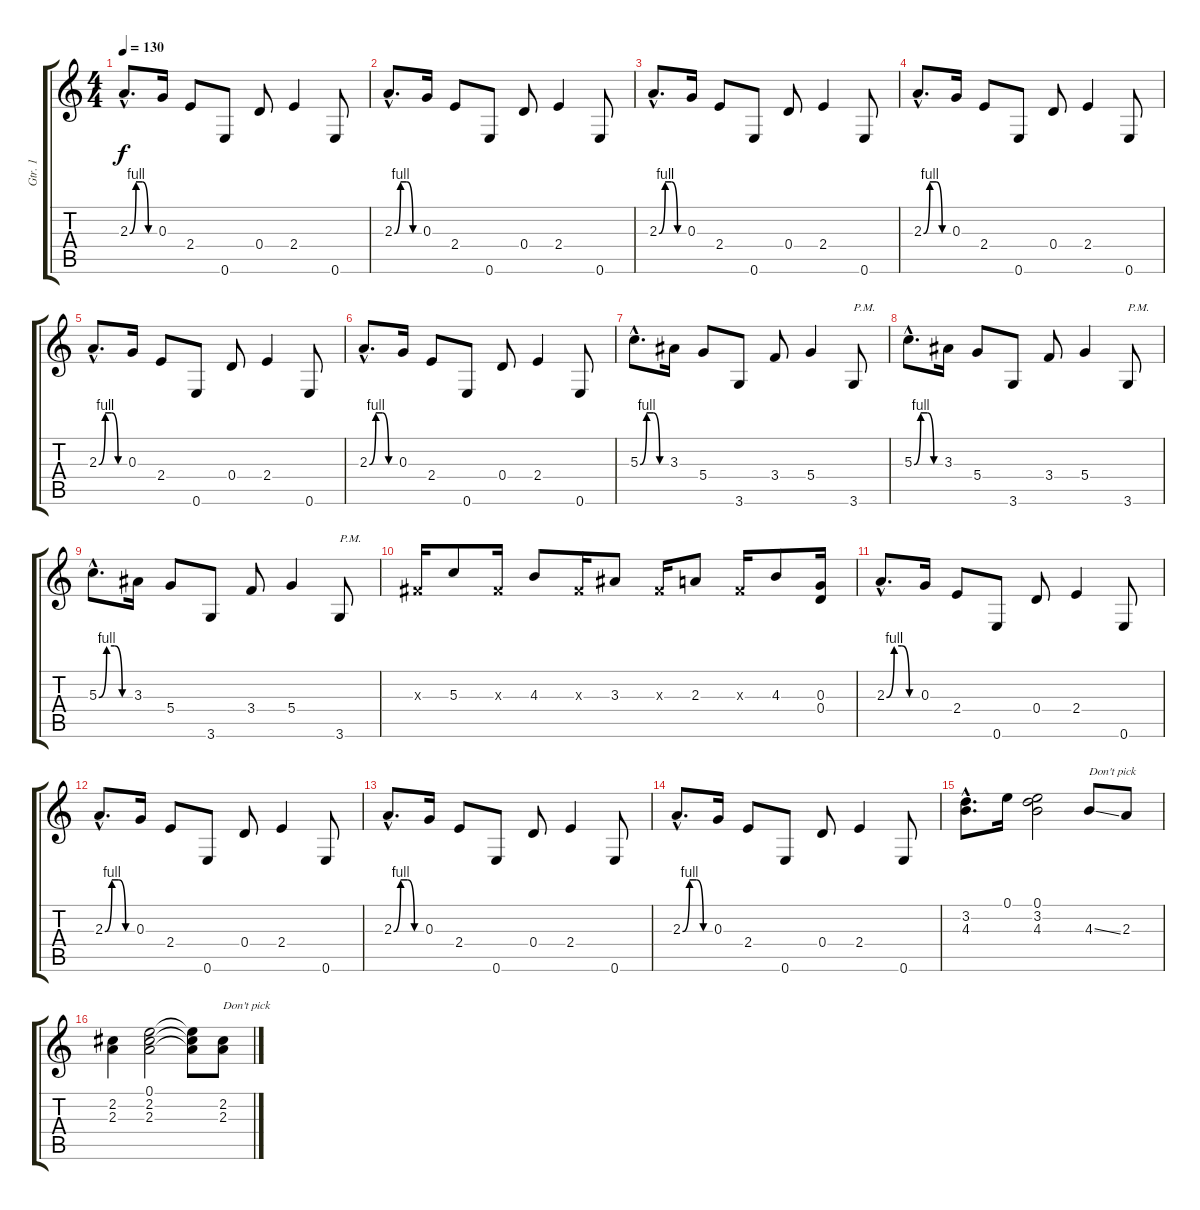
\track ("Gtr. 1" "Gtr. 1") {instrument overdrivenguitar}
\staff {score tabs}
\tuning (E4 B3 G3 D3 A2 E2) {hide}
\ts (4 4)
\tempo 130
\clef g2
\ks c
2.3{be (custom 0 0 15 4 30 4 45 0 60 0) hac}.8{d dy f} 0.3.16 2.4.8 0.6.8 0.4.8 2.4.4 0.6.8 |
2.3{be (custom 0 0 15 4 30 4 45 0 60 0) hac}.8{d} 0.3.16 2.4.8 0.6.8 0.4.8 2.4.4 0.6.8 |
2.3{be (custom 0 0 15 4 30 4 45 0 60 0) hac}.8{d} 0.3.16 2.4.8 0.6.8 0.4.8 2.4.4 0.6.8 |
2.3{be (custom 0 0 15 4 30 4 45 0 60 0) hac}.8{d} 0.3.16 2.4.8 0.6.8 0.4.8 2.4.4 0.6.8 |
2.3{be (custom 0 0 15 4 30 4 45 0 60 0) hac}.8{d} 0.3.16 2.4.8 0.6.8 0.4.8 2.4.4 0.6.8 |
2.3{be (custom 0 0 15 4 30 4 45 0 60 0) hac}.8{d} 0.3.16 2.4.8 0.6.8 0.4.8 2.4.4 0.6.8 |
5.3{be (custom 0 0 15 4 30 4 45 0 60 0) hac}.8{d} 3.3.16 5.4.8 3.6.8 3.4.8 5.4.4 3.6.8{txt "P.M."} |
5.3{be (custom 0 0 15 4 30 4 45 0 60 0) hac}.8{d} 3.3.16 5.4.8 3.6.8 3.4.8 5.4.4 3.6.8{txt "P.M."} |
5.3{be (custom 0 0 15 4 30 4 45 0 60 0) hac}.8{d} 3.3.16 5.4.8 3.6.8 3.4.8 5.4.4 3.6.8{txt "P.M."} |
-1.3{x}.16 5.3.8 -1.3{x}.16 4.3.8 -1.3{x}.16 3.3.8 -1.3{x}.16 2.3.8 -1.3{x}.16 4.3.8 (0.3 0.4).16 |
2.3{be (custom 0 0 15 4 30 4 45 0 60 0) hac}.8{d} 0.3.16 2.4.8 0.6.8 0.4.8 2.4.4 0.6.8 |
2.3{be (custom 0 0 15 4 30 4 45 0 60 0) hac}.8{d} 0.3.16 2.4.8 0.6.8 0.4.8 2.4.4 0.6.8 |
2.3{be (custom 0 0 15 4 30 4 45 0 60 0) hac}.8{d} 0.3.16 2.4.8 0.6.8 0.4.8 2.4.4 0.6.8 |
2.3{be (custom 0 0 15 4 30 4 45 0 60 0) hac}.8{d} 0.3.16 2.4.8 0.6.8 0.4.8 2.4.4 0.6.8 |
(3.2{hac} 4.3{hac}).8{d} 0.1.16 (0.1 3.2 4.3).2 4.3{ss}.8{txt "Don't pick"} 2.3.8 |
(2.2 2.3).4 (0.1 2.2 2.3).2 (0.1{t} 2.2{t} 2.3{t}).8 (2.2{ss} 2.3{ss}).8{txt "Don't pick"}
